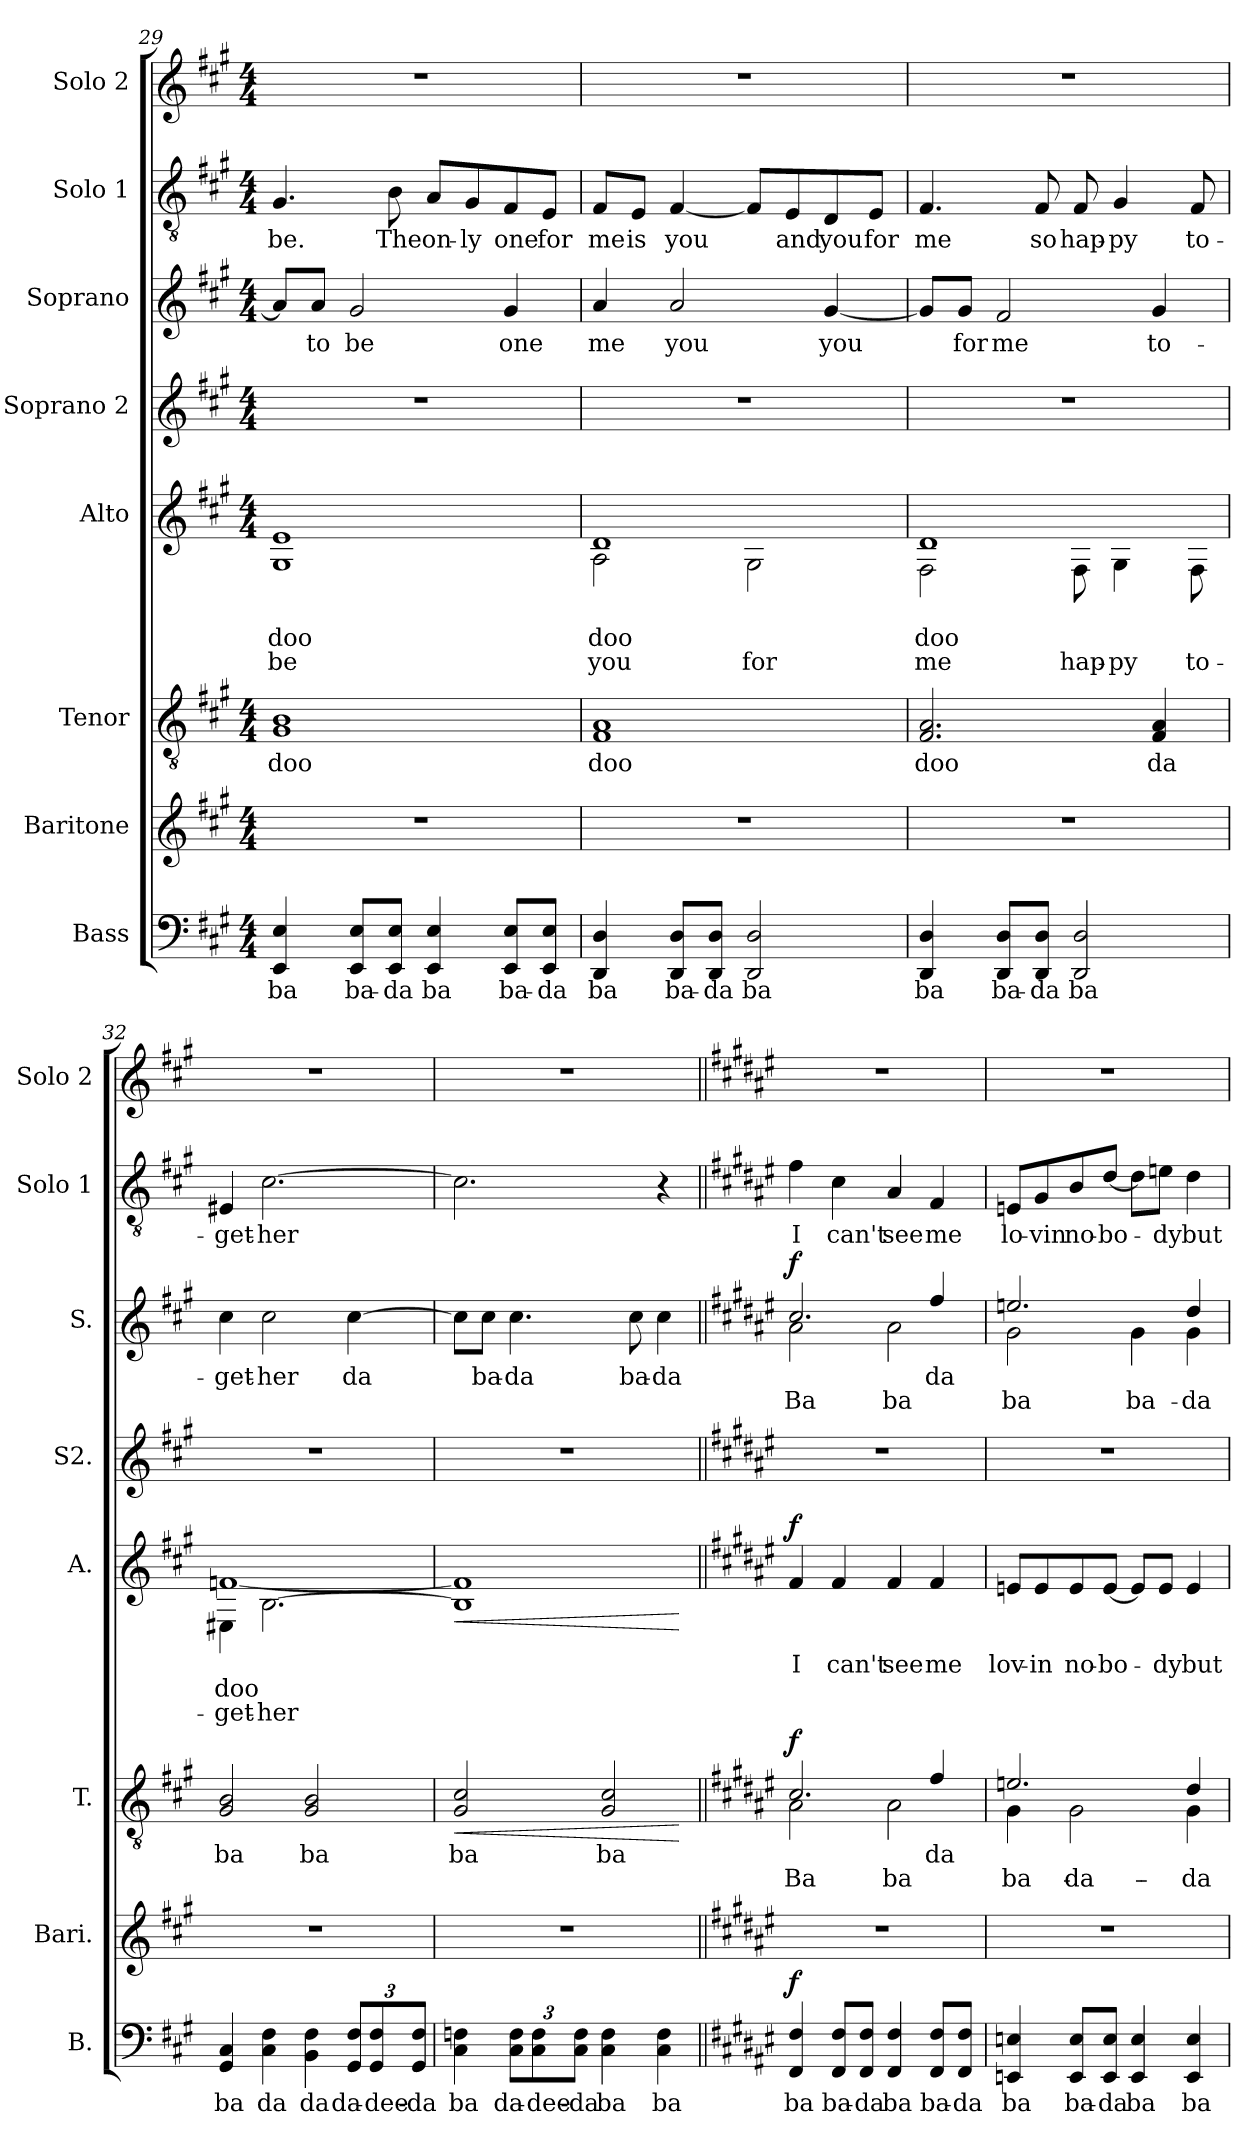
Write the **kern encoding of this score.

**kern	**text	**dynam	**kern	**kern	**text	**text	**dynam	**kern	**text	**text	**text	**dynam	**kern	**kern	**text	**text	**dynam	**kern	**text	**kern
*part8	*part8	*part8	*part7	*part6	*part6	*part6	*part6	*part5	*part5	*part5	*part5	*part5	*part4	*part3	*part3	*part3	*part3	*part2	*part2	*part1
*staff8	*staff8	*staff8	*staff7	*staff6	*staff6	*staff6	*staff6	*staff5	*staff5	*staff5	*staff5	*staff5	*staff4	*staff3	*staff3	*staff3	*staff3	*staff2	*staff2	*staff1
*I"Bass	*	*	*I"Baritone	*I"Tenor	*	*	*	*I"Alto	*	*	*	*	*I"Soprano 2	*I"Soprano	*	*	*	*I"Solo 1	*	*I"Solo 2
*I'B.	*	*	*I'Bari.	*I'T.	*	*	*	*I'A.	*	*	*	*	*I'S2.	*I'S.	*	*	*	*I'Solo 1	*	*I'Solo 2
*clefF4	*	*	*clefG2	*clefGv2	*	*	*	*clefG2	*	*	*	*	*clefG2	*clefG2	*	*	*	*clefGv2	*	*clefG2
*k[f#c#g#]	*	*	*k[f#c#g#]	*k[f#c#g#]	*	*	*	*k[f#c#g#]	*	*	*	*	*k[f#c#g#]	*k[f#c#g#]	*	*	*	*k[f#c#g#]	*	*k[f#c#g#]
*M4/4	*	*	*M4/4	*M4/4	*	*	*	*M4/4	*	*	*	*	*M4/4	*M4/4	*	*	*	*M4/4	*	*M4/4
=29	=29	=29	=29	=29	=29	=29	=29	=29	=29	=29	=29	=29	=29	=29	=29	=29	=29	=29	=29	=29
!	!LO:LY:b	!	!	!	!LO:LY:b	!	!	!	!	!	!LO:LY:b	!	!	!	!	!	!	!	!	!
*	*	*	*	*	*	*	*	*^	*	*	*	*	*	*	*	*	*	*	*	*
!	!	!	!	!	!	!	!	!	!	!	!LO:LY:b	!	!	!	!	!	!	!	!	!LO:LY:b	!
4EE/ 4E/	ba	.	1r	1G# 1B	doo	.	.	1G#	1e	.	doo	be	.	1r	8a/L]	.	.	.	4.G#/	be.	1r
!	!	!	!	!	!	!	!	!	!	!	!	!	!	!	!	!LO:LY:b	!	!	!	!	!
.	.	.	.	.	.	.	.	.	.	.	.	.	.	.	8a/J	to	.	.	.	.	.
!	!LO:LY:b	!	!	!	!	!	!	!	!	!	!	!	!	!	!	!LO:LY:b	!	!	!	!	!
8EE/ 8E/L	ba-	.	.	.	.	.	.	.	.	.	.	.	.	.	2g#/	be	.	.	.	.	.
!	!LO:LY:b	!	!	!	!	!	!	!	!	!	!	!	!	!	!	!	!	!	!	!LO:LY:b	!
8EE/ 8E/J	-da	.	.	.	.	.	.	.	.	.	.	.	.	.	.	.	.	.	8B\	The	.
!	!LO:LY:b	!	!	!	!	!	!	!	!	!	!	!	!	!	!	!	!	!	!	!LO:LY:b	!
4EE/ 4E/	ba	.	.	.	.	.	.	.	.	.	.	.	.	.	.	.	.	.	8A/L	on-	.
!	!	!	!	!	!	!	!	!	!	!	!	!	!	!	!	!	!	!	!	!LO:LY:b	!
.	.	.	.	.	.	.	.	.	.	.	.	.	.	.	.	.	.	.	8G#/	-ly	.
!	!LO:LY:b	!	!	!	!	!	!	!	!	!	!	!	!	!	!	!LO:LY:b	!	!	!	!LO:LY:b	!
8EE/ 8E/L	ba-	.	.	.	.	.	.	.	.	.	.	.	.	.	4g#/	one	.	.	8F#/	one	.
!	!LO:LY:b	!	!	!	!	!	!	!	!	!	!	!	!	!	!	!	!	!	!	!LO:LY:b	!
8EE/ 8E/J	-da	.	.	.	.	.	.	.	.	.	.	.	.	.	.	.	.	.	8E/J	for	.
=30	=30	=30	=30	=30	=30	=30	=30	=30	=30	=30	=30	=30	=30	=30	=30	=30	=30	=30	=30	=30	=30
!	!LO:LY:b	!	!	!	!LO:LY:b	!	!	!	!	!	!	!LO:LY:b	!	!	!	!	!	!	!	!	!
!	!	!	!	!	!	!	!	!	!	!	!LO:LY:b	!	!	!	!	!LO:LY:b	!	!	!	!LO:LY:b	!
4DD/ 4D/	ba	.	1r	1F# 1A	doo	.	.	2A\	1d	.	doo	you	.	1r	4a/	me	.	.	8F#/L	me	1r
!	!	!	!	!	!	!	!	!	!	!	!	!	!	!	!	!	!	!	!	!LO:LY:b	!
.	.	.	.	.	.	.	.	.	.	.	.	.	.	.	.	.	.	.	8E/J	is	.
!	!LO:LY:b	!	!	!	!	!	!	!	!	!	!	!	!	!	!	!LO:LY:b	!	!	!	!LO:LY:b	!
8DD/ 8D/L	ba-	.	.	.	.	.	.	.	.	.	.	.	.	.	2a/	you	.	.	[4F#/	you	.
!	!LO:LY:b	!	!	!	!	!	!	!	!	!	!	!	!	!	!	!	!	!	!	!	!
8DD/ 8D/J	-da	.	.	.	.	.	.	.	.	.	.	.	.	.	.	.	.	.	.	.	.
!	!LO:LY:b	!	!	!	!	!	!	!	!	!	!	!LO:LY:b	!	!	!	!	!	!	!	!	!
2DD/ 2D/	ba	.	.	.	.	.	.	2G#\	.	.	.	for	.	.	.	.	.	.	8F#/L]	.	.
!	!	!	!	!	!	!	!	!	!	!	!	!	!	!	!	!	!	!	!	!LO:LY:b	!
.	.	.	.	.	.	.	.	.	.	.	.	.	.	.	.	.	.	.	8E/	and	.
!	!	!	!	!	!	!	!	!	!	!	!	!	!	!	!	!LO:LY:b	!	!	!	!LO:LY:b	!
.	.	.	.	.	.	.	.	.	.	.	.	.	.	.	[4g#/	you	.	.	8D/	you	.
!	!	!	!	!	!	!	!	!	!	!	!	!	!	!	!	!	!	!	!	!LO:LY:b	!
.	.	.	.	.	.	.	.	.	.	.	.	.	.	.	.	.	.	.	8E/J	for	.
=31	=31	=31	=31	=31	=31	=31	=31	=31	=31	=31	=31	=31	=31	=31	=31	=31	=31	=31	=31	=31	=31
!	!LO:LY:b	!	!	!	!LO:LY:b	!	!	!	!	!	!	!LO:LY:b	!	!	!	!	!	!	!	!	!
!	!	!	!	!	!	!	!	!	!	!	!LO:LY:b	!	!	!	!	!	!	!	!	!LO:LY:b	!
4DD/ 4D/	ba	.	1r	2.F#/ 2.A/	doo	.	.	2F#\	1d	.	doo	me	.	1r	8g#/L]	.	.	.	4.F#/	me	1r
!	!	!	!	!	!	!	!	!	!	!	!	!	!	!	!	!LO:LY:b	!	!	!	!	!
.	.	.	.	.	.	.	.	.	.	.	.	.	.	.	8g#/J	for	.	.	.	.	.
!	!LO:LY:b	!	!	!	!	!	!	!	!	!	!	!	!	!	!	!LO:LY:b	!	!	!	!	!
8DD/ 8D/L	ba-	.	.	.	.	.	.	.	.	.	.	.	.	.	2f#/	me	.	.	.	.	.
!	!LO:LY:b	!	!	!	!	!	!	!	!	!	!	!	!	!	!	!	!	!	!	!LO:LY:b	!
8DD/ 8D/J	-da	.	.	.	.	.	.	.	.	.	.	.	.	.	.	.	.	.	8F#/	so	.
!	!LO:LY:b	!	!	!	!	!	!	!	!	!	!	!LO:LY:b	!	!	!	!	!	!	!	!LO:LY:b	!
2DD/ 2D/	ba	.	.	.	.	.	.	8F#\	.	.	.	hap-	.	.	.	.	.	.	8F#/	hap-	.
!	!	!	!	!	!	!	!	!	!	!	!	!LO:LY:b	!	!	!	!	!	!	!	!LO:LY:b	!
.	.	.	.	.	.	.	.	4G#\	.	.	.	-py	.	.	.	.	.	.	4G#/	-py	.
!	!	!	!	!	!LO:LY:b	!	!	!	!	!	!	!	!	!	!	!LO:LY:b	!	!	!	!	!
.	.	.	.	4F#/ 4A/	da	.	.	.	.	.	.	.	.	.	4g#/	to-	.	.	.	.	.
!	!	!	!	!	!	!	!	!	!	!	!	!LO:LY:b	!	!	!	!	!	!	!	!LO:LY:b	!
.	.	.	.	.	.	.	.	8F#\	.	.	.	to-	.	.	.	.	.	.	8F#/	to-	.
!!LO:PB:g=z
=32	=32	=32	=32	=32	=32	=32	=32	=32	=32	=32	=32	=32	=32	=32	=32	=32	=32	=32	=32	=32	=32
!	!LO:LY:b	!	!	!	!LO:LY:b	!	!	!	!	!	!	!LO:LY:b	!	!	!	!	!	!	!	!	!
!	!	!	!	!	!	!	!	!	!	!	!LO:LY:b	!	!	!	!	!LO:LY:b	!	!	!	!LO:LY:b	!
4GG#/ 4C#/	ba	.	1r	2G#/ 2B/	ba	.	.	4E#X\	[1fn	.	doo	-get-	.	1r	4cc#\	-get-	.	.	4E#X/	-get-	1r
!	!LO:LY:b	!	!	!	!	!	!	!	!	!	!	!LO:LY:b	!	!	!	!LO:LY:b	!	!	!	!LO:LY:b	!
4C#\ 4F#\	da	.	.	.	.	.	.	[2.B\	.	.	.	-her	.	.	2cc#\	-her	.	.	[2.c#\	-her	.
!	!LO:LY:b	!	!	!	!LO:LY:b	!	!	!	!	!	!	!	!	!	!	!	!	!	!	!	!
4BB\ 4F#\	da	.	.	2G#/ 2B/	ba	.	.	.	.	.	.	.	.	.	.	.	.	.	.	.	.
*Xbrackettup	*	*	*	*	*	*	*	*	*	*	*	*	*	*	*	*	*	*	*	*	*
!	!LO:LY:b	!	!	!	!	!	!	!	!	!	!	!	!	!	!	!LO:LY:b	!	!	!	!	!
12GG#/ 12F#/L	da-	.	.	.	.	.	.	.	.	.	.	.	.	.	[4cc#\	da	.	.	.	.	.
!	!LO:LY:b	!	!	!	!	!	!	!	!	!	!	!	!	!	!	!	!	!	!	!	!
12GG#/ 12F#/	-dee-	.	.	.	.	.	.	.	.	.	.	.	.	.	.	.	.	.	.	.	.
!	!LO:LY:b	!	!	!	!	!	!	!	!	!	!	!	!	!	!	!	!	!	!	!	!
12GG#/ 12F#/J	-da	.	.	.	.	.	.	.	.	.	.	.	.	.	.	.	.	.	.	.	.
=33	=33	=33	=33	=33	=33	=33	=33	=33	=33	=33	=33	=33	=33	=33	=33	=33	=33	=33	=33	=33	=33
!	!LO:LY:b	!	!	!	!LO:LY:b	!	!LO:HP:b	!	!	!	!	!	!LO:HP:b	!	!	!	!	!	!	!	!
4C#\ 4Fn\	ba	.	1r	2G#/ 2c#/	ba	.	<	1B]	1f]	.	.	.	<	1r	8cc#\L]	.	.	.	2.c#\]	.	1r
!	!	!	!	!	!	!	!	!	!	!	!	!	!	!	!	!LO:LY:b	!	!	!	!	!
.	.	.	.	.	.	.	.	.	.	.	.	.	.	.	8cc#\J	ba-	.	.	.	.	.
!	!LO:LY:b	!	!	!	!	!	!	!	!	!	!	!	!	!	!	!LO:LY:b	!	!	!	!	!
12C#\ 12F\L	da-	.	.	.	.	.	.	.	.	.	.	.	.	.	4.cc#\	-da	.	.	.	.	.
!	!LO:LY:b	!	!	!	!	!	!	!	!	!	!	!	!	!	!	!	!	!	!	!	!
12C#\ 12F\	-dee-	.	.	.	.	.	.	.	.	.	.	.	.	.	.	.	.	.	.	.	.
!	!LO:LY:b	!	!	!	!	!	!	!	!	!	!	!	!	!	!	!	!	!	!	!	!
12C#\ 12F\J	-da	.	.	.	.	.	.	.	.	.	.	.	.	.	.	.	.	.	.	.	.
!	!LO:LY:b	!	!	!	!LO:LY:b	!	!	!	!	!	!	!	!	!	!	!	!	!	!	!	!
4C#\ 4F\	ba	.	.	2G#/ 2c#/	ba	.	.	.	.	.	.	.	.	.	.	.	.	.	.	.	.
!	!	!	!	!	!	!	!	!	!	!	!	!	!	!	!	!LO:LY:b	!	!	!	!	!
.	.	.	.	.	.	.	.	.	.	.	.	.	.	.	8cc#\	ba-	.	.	.	.	.
!	!LO:LY:b	!	!	!	!	!	!	!	!	!	!	!	!	!	!	!LO:LY:b	!	!	!	!	!
4C#\ 4F\	ba	.	.	.	.	.	.	.	.	.	.	.	.	.	4cc#\	-da	.	.	4r	.	.
*	*	*	*	*	*	*	*	*v	*v	*	*	*	*	*	*	*	*	*	*	*	*
.	.	.	.	.	.	.	[	.	.	.	.	[	.	.	.	.	.	.	.	.
!!LO:LB:g=z
=34||	=34||	=34||	=34||	=34||	=34||	=34||	=34||	=34||	=34||	=34||	=34||	=34||	=34||	=34||	=34||	=34||	=34||	=34||	=34||	=34||
*k[f#c#g#d#a#e#]	*	*	*k[f#c#g#d#a#e#]	*k[f#c#g#d#a#e#]	*	*	*	*k[f#c#g#d#a#e#]	*	*	*	*	*k[f#c#g#d#a#e#]	*k[f#c#g#d#a#e#]	*	*	*	*k[f#c#g#d#a#e#]	*	*k[f#c#g#d#a#e#]
!	!LO:LY:b	!	!	!	!LO:LY:b	!	!	!	!	!	!	!	!	!	!	!	!	!	!	!
*	*	*	*	*^	*	*	*	*	*	*	*	*	*	*	*	*	*	*	*	*
!	!	!	!	!	!	!	!LO:LY:b	!	!	!LO:LY:b	!	!	!	!	!	!LO:LY:b	!	!	!	!	!
*	*	*	*	*	*	*	*	*	*	*	*	*	*	*	*^	*	*	*	*	*	*
!	!	!LO:DY:b	!	!	!	!	!	!LO:DY:b	!	!	!	!	!LO:DY:b	!	!	!	!	!LO:LY:b	!LO:DY:b	!	!LO:LY:b	!
4FF#/ 4F#/	ba	f	1r	2.c#/	2A#\	.	Ba	f	4f#/	I	.	.	f	1r	2.cc#/	2a#\	.	Ba	f	4f#\	I	1r
!	!LO:LY:b	!	!	!	!	!	!	!	!	!LO:LY:b	!	!	!	!	!	!	!	!	!	!	!LO:LY:b	!
8FF#/ 8F#/L	ba-	.	.	.	.	.	.	.	4f#/	can't	.	.	.	.	.	.	.	.	.	4c#\	can't	.
!	!LO:LY:b	!	!	!	!	!	!	!	!	!	!	!	!	!	!	!	!	!	!	!	!	!
8FF#/ 8F#/J	-da	.	.	.	.	.	.	.	.	.	.	.	.	.	.	.	.	.	.	.	.	.
!	!LO:LY:b	!	!	!	!	!	!LO:LY:b	!	!	!LO:LY:b	!	!	!	!	!	!	!	!LO:LY:b	!	!	!LO:LY:b	!
4FF#/ 4F#/	ba	.	.	.	2A#\	.	ba	.	4f#/	see	.	.	.	.	.	2a#\	.	ba	.	4A#/	see	.
!	!LO:LY:b	!	!	!	!	!LO:LY:b	!	!	!	!LO:LY:b	!	!	!	!	!	!	!LO:LY:b	!	!	!	!LO:LY:b	!
8FF#/ 8F#/L	ba-	.	.	4f#/	.	da	.	.	4f#/	me	.	.	.	.	4ff#/	.	da	.	.	4F#/	me	.
!	!LO:LY:b	!	!	!	!	!	!	!	!	!	!	!	!	!	!	!	!	!	!	!	!	!
8FF#/ 8F#/J	-da	.	.	.	.	.	.	.	.	.	.	.	.	.	.	.	.	.	.	.	.	.
=35	=35	=35	=35	=35	=35	=35	=35	=35	=35	=35	=35	=35	=35	=35	=35	=35	=35	=35	=35	=35	=35	=35
!	!LO:LY:b	!	!	!	!	!LO:LY:b	!	!	!	!	!	!	!	!	!	!	!	!	!	!	!	!
!	!	!	!	!	!	!	!LO:LY:b	!	!	!LO:LY:b	!	!	!	!	!	!	!LO:LY:b	!	!	!	!	!
!	!	!	!	!	!	!	!	!	!	!	!	!	!	!	!	!	!	!LO:LY:b	!	!	!LO:LY:b	!
4EEn/ 4En/	ba	.	1r	2.en/	4G#\	.	ba-	.	8en/L	lov-	.	.	.	1r	2.een/	2g#\	.	ba	.	8En/L	lo-	1r
!	!	!	!	!	!	!	!	!	!	!LO:LY:b	!	!	!	!	!	!	!	!	!	!	!LO:LY:b	!
.	.	.	.	.	.	.	.	.	8e/	-in	.	.	.	.	.	.	.	.	.	8G#/	-vin	.
!	!LO:LY:b	!	!	!	!	!	!LO:LY:b	!	!	!LO:LY:b	!	!	!	!	!	!	!	!	!	!	!LO:LY:b	!
8EE/ 8E/L	ba-	.	.	.	2G#\	.	-da-	.	8e/	no-	.	.	.	.	.	.	.	.	.	8B/	no-	.
!	!LO:LY:b	!	!	!	!	!	!	!	!	!LO:LY:b	!	!	!	!	!	!	!	!	!	!	!LO:LY:b	!
8EE/ 8E/J	-da	.	.	.	.	.	.	.	[8e/J	-bo-	.	.	.	.	.	.	.	.	.	[8d#/J	-bo-	.
!	!LO:LY:b	!	!	!	!	!	!	!	!	!	!	!	!	!	!	!	!	!LO:LY:b	!	!	!	!
4EE/ 4E/	ba	.	.	.	.	.	.	.	8e/L]	.	.	.	.	.	.	4g#\	.	ba-	.	8d#\L]	.	.
!	!	!	!	!	!	!	!	!	!	!LO:LY:b	!	!	!	!	!	!	!	!	!	!	!LO:LY:b	!
.	.	.	.	.	.	.	.	.	8e/J	-dy	.	.	.	.	.	.	.	.	.	8en\J	-dy	.
!	!LO:LY:b	!	!	!	!	!LO:LY:b	!	!	!	!	!	!	!	!	!	!	!	!	!	!	!	!
!	!	!	!	!	!	!	!LO:LY:b	!	!	!LO:LY:b	!	!	!	!	!	!	!LO:LY:b	!	!	!	!	!
!	!	!	!	!	!	!	!	!	!	!	!	!	!	!	!	!	!	!LO:LY:b	!	!	!LO:LY:b	!
4EE/ 4E/	ba	.	.	4d#/	4G#\	.	-da	.	4e/	but	.	.	.	.	4dd#/	4g#\	.	-da	.	4d#\	but	.
*	*	*	*	*v	*v	*	*	*	*	*	*	*	*	*	*v	*v	*	*	*	*	*	*
=	=	=	=	=	=	=	=	=	=	=	=	=	=	=	=	=	=	=	=	=
*-	*-	*-	*-	*-	*-	*-	*-	*-	*-	*-	*-	*-	*-	*-	*-	*-	*-	*-	*-	*-
